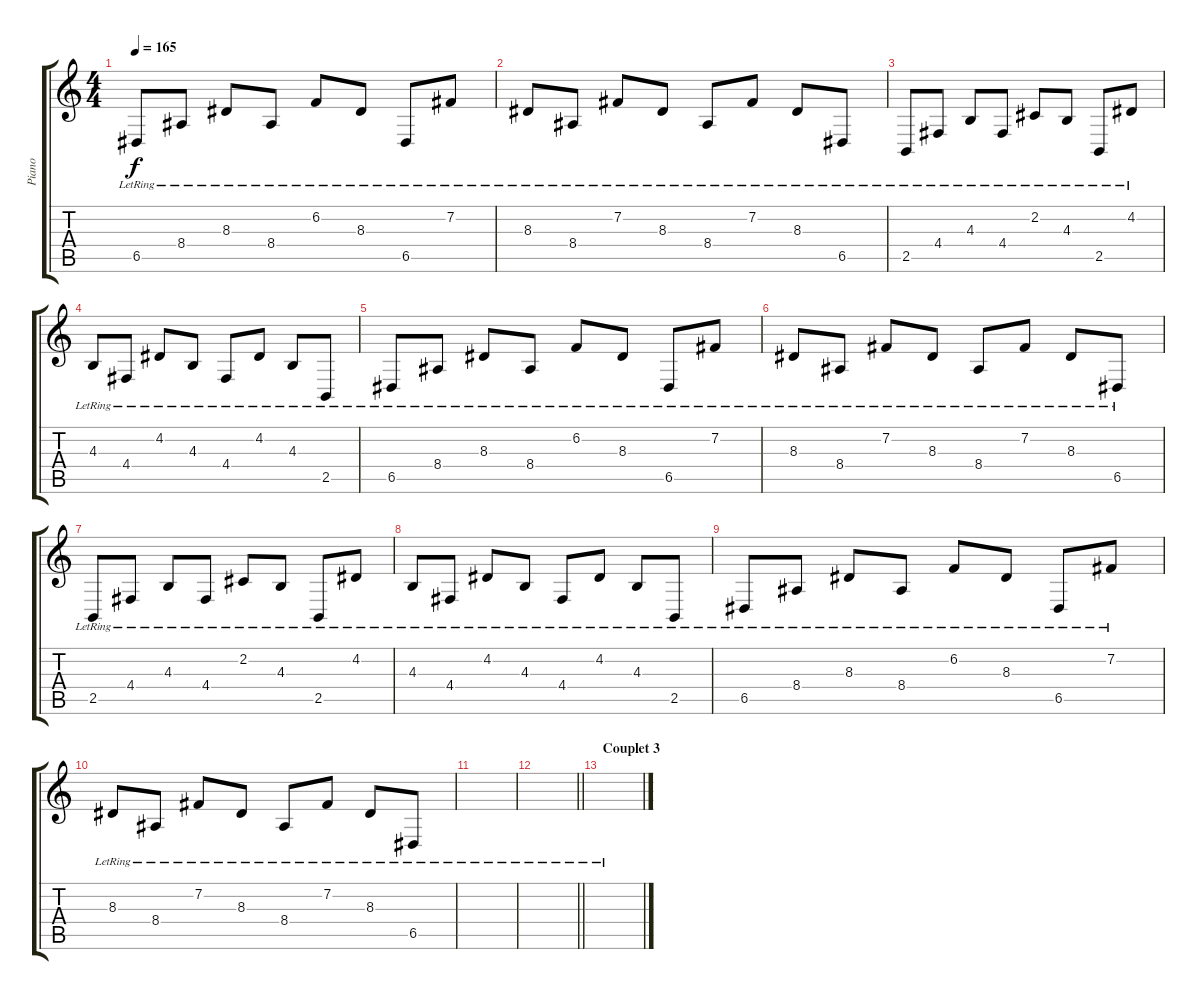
\track ("Piano" "Piano") {instrument acousticgrandpiano}
\staff {score tabs}
\tuning (E4 B3 G3 D3 A2 E2) {hide}
\ts (4 4)
\tempo 165
\clef g2
\ks c
6.5{lr}.8{dy f} 8.4{lr}.8 8.3{lr}.8 8.4{lr}.8 6.2{lr}.8 8.3{lr}.8 6.5{lr}.8 7.2{lr}.8 |
8.3{lr}.8 8.4{lr}.8 7.2{lr}.8 8.3{lr}.8 8.4{lr}.8 7.2{lr}.8 8.3{lr}.8 6.5{lr}.8 |
2.5{lr}.8 4.4{lr}.8 4.3{lr}.8 4.4{lr}.8 2.2{lr}.8 4.3{lr}.8 2.5{lr}.8 4.2{lr}.8 |
4.3{lr}.8 4.4{lr}.8 4.2{lr}.8 4.3{lr}.8 4.4{lr}.8 4.2{lr}.8 4.3{lr}.8 2.5{lr}.8 |
6.5{lr}.8 8.4{lr}.8 8.3{lr}.8 8.4{lr}.8 6.2{lr}.8 8.3{lr}.8 6.5{lr}.8 7.2{lr}.8 |
8.3{lr}.8 8.4{lr}.8 7.2{lr}.8 8.3{lr}.8 8.4{lr}.8 7.2{lr}.8 8.3{lr}.8 6.5{lr}.8 |
2.5{lr}.8 4.4{lr}.8 4.3{lr}.8 4.4{lr}.8 2.2{lr}.8 4.3{lr}.8 2.5{lr}.8 4.2{lr}.8 |
4.3{lr}.8 4.4{lr}.8 4.2{lr}.8 4.3{lr}.8 4.4{lr}.8 4.2{lr}.8 4.3{lr}.8 2.5{lr}.8 |
6.5{lr}.8 8.4{lr}.8 8.3{lr}.8 8.4{lr}.8 6.2{lr}.8 8.3{lr}.8 6.5{lr}.8 7.2{lr}.8 |
8.3{lr}.8 8.4{lr}.8 7.2{lr}.8 8.3{lr}.8 8.4{lr}.8 7.2{lr}.8 8.3{lr}.8 6.5{lr}.8 |
|
\barLineRight lightlight
|
\section ("" "Couplet 3")
